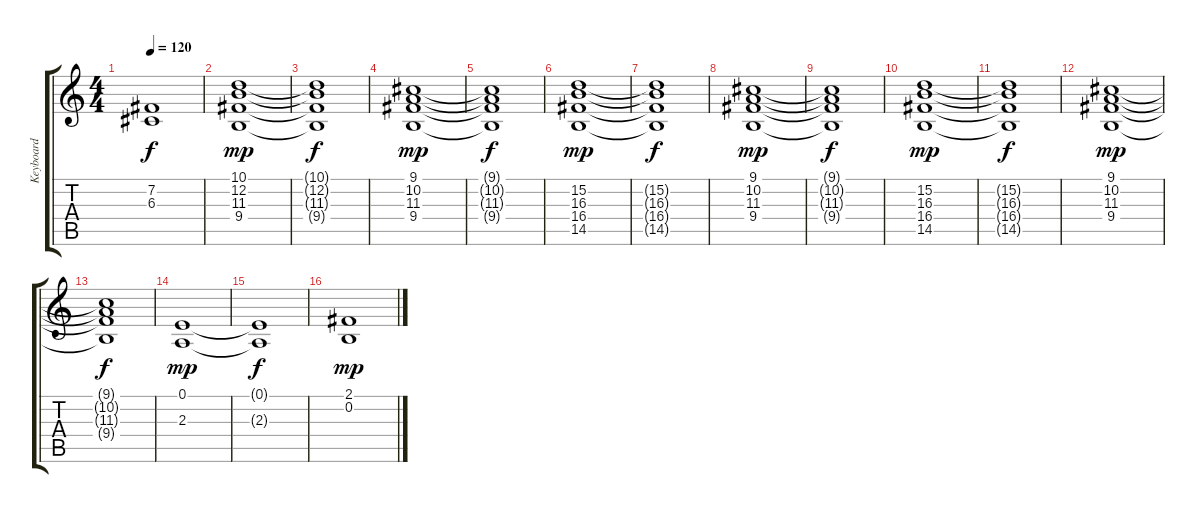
\track ("Keyboard" "Keyboard") {instrument percussiveorgan}
\staff {score tabs}
\tuning (E4 B3 G3 D3 A2 E2) {hide}
\ts (4 4)
\tempo 120
\clef g2
\ks c
(7.2 6.3).1{dy f} |
(10.1 12.2 11.3 9.4).1{dy mp} |
(10.1{t} 12.2{t} 11.3{t} 9.4{t}).1{dy f} |
(9.1 10.2 11.3 9.4).1{dy mp} |
(9.1{t} 10.2{t} 11.3{t} 9.4{t}).1{dy f} |
(15.2 16.3 16.4 14.5).1{dy mp} |
(15.2{t} 16.3{t} 16.4{t} 14.5{t}).1{dy f} |
(9.1 10.2 11.3 9.4).1{dy mp} |
(9.1{t} 10.2{t} 11.3{t} 9.4{t}).1{dy f} |
(15.2 16.3 16.4 14.5).1{dy mp} |
(15.2{t} 16.3{t} 16.4{t} 14.5{t}).1{dy f} |
(9.1 10.2 11.3 9.4).1{dy mp} |
(9.1{t} 10.2{t} 11.3{t} 9.4{t}).1{dy f} |
(0.1 2.3).1{dy mp} |
(0.1{t} 2.3{t}).1{dy f} |
(2.1 0.2).1{dy mp}
